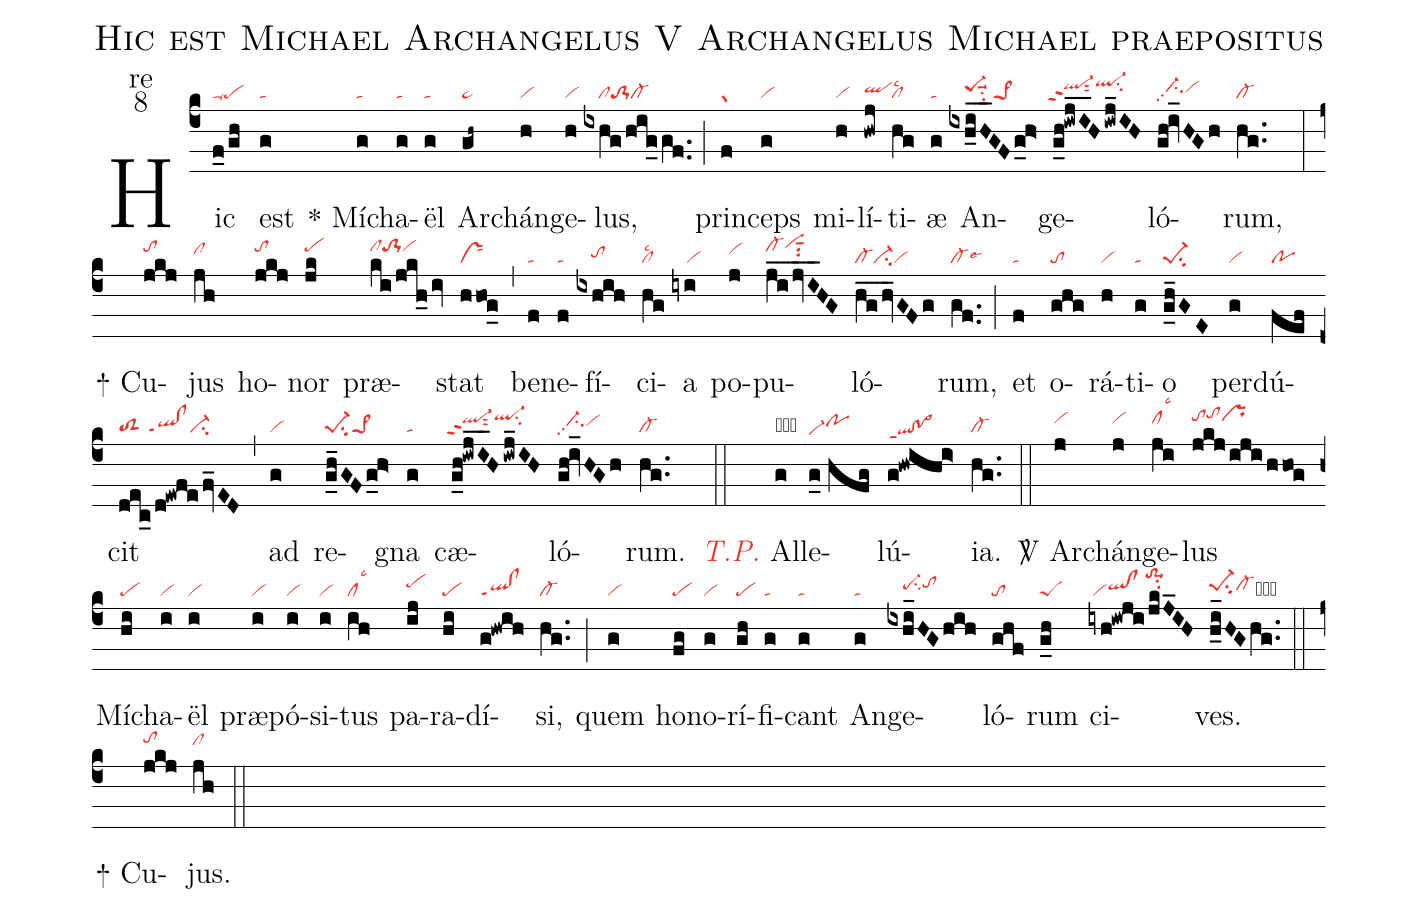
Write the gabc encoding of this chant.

name:Hic est Michael Archangelus V Archangelus Michael praepositus;
office-part:re;
mode:8;
nabc-lines:1;
%%
(c4) Hic(f_0/gh|ta-pe) est(g|ta) <sp>*</sp> Mí(g|ta)cha(g|ta)ël(g|ta) Ar(gh~|pe~)chán(h|vi)ge(h|vi)lus,(ixhg/hig_/gf..|////clto-1cl-) (;) prin(f|gr)ceps(g|vi) mi(h|vi)lí(hwj|qlhh)ti(hg|cllsc2)æ(g|ta) An(ixh_iH__GFg_h>|////pe-1hhsuu1su2/pe>1)ge(g_h!iwjI__H/iwj_IH|`ql-hippt2sut2ql-hjsu2)ló(gh!iv_HGh|//ci-hhpp2vihh)rum,(hg..|cl-) (:)

<sp>+</sp> Cu(jkj|tohj)jus(jh|clhi) ho(jkj|tohj)nor(jk|pehj) præ(ki/jkh_/iv|clhjto-1hjvihj)stat(hhog_0|vs``tahj) (,) be(f|ta)ne(f|ta)fí(ixhih|////tohh)ci(hg|cllsc2)a(iyi|////vi) po(j|vihi)pu(ji__jvI__HG|cl-hjvihksut1su2)ló(hg__hv_GFg|cl-ci-vi)rum,(gf..|cl-lse6) (;) et(f|ta) o(ghg|to)rá(h|vi)ti(g|ta)o(g_h_GE|pe-1su2) per(g|vi)dú(fef|po)cit(dec_/d!ewfefv_ED|toS2/ql!clppt1ci-) (,) ad(g|vi) re(g_h_GFg_h>|pe-1su2pe>1)gna(g|ta) cæ(g_h!iwjI__H/iwj_IH|`ql-hippt2sut2ql-hjsu2)ló(gh!iv_HGh|//ci-hhpp2vihh)rum.(hg..|cl-) (::)

<c><i>T.P.</i></c> Al(g|obvi)le(g_0//hfg|vi-hepohh)lú(g!hwihi>|qlhe!po>heppt1){ia}.(hg..|cl-) (::)

<sp>V/</sp> Arch(j|vihi)án(j|vihi)ge(ji|clhilsc3)lus(jkj/iji/hhog|tohjtohkprhj) Mí(hi|pe)cha(i|vi)ël(i|vi) præ(i|vi)pó(i|vi)si(i|vi)tus(ih|cllsc3) pa(ij|pehi)ra(hi|pe)dí(g!hwih|ql!clppt1)si,(hg..|cl-) (;) quem(g|vi) ho(fg|pe)no(g|vi)rí(gh|pe)fi(g|ta)cant(g|ta) An(g|ta)ge(ixhi_HGhih|////pe-hhsu2tohi)ló(ghf|to)rum(g_h|peS) ci(iyh!iwji/jkJ_IH|/viqlhh!clhh/to-1hlsu2)ves.(h_i_HGhg..|pe-1hhsu2cl-hhcb) (::)

<sp>+</sp> Cu(jkj|tohj)jus.(jh|clhi) (::)
